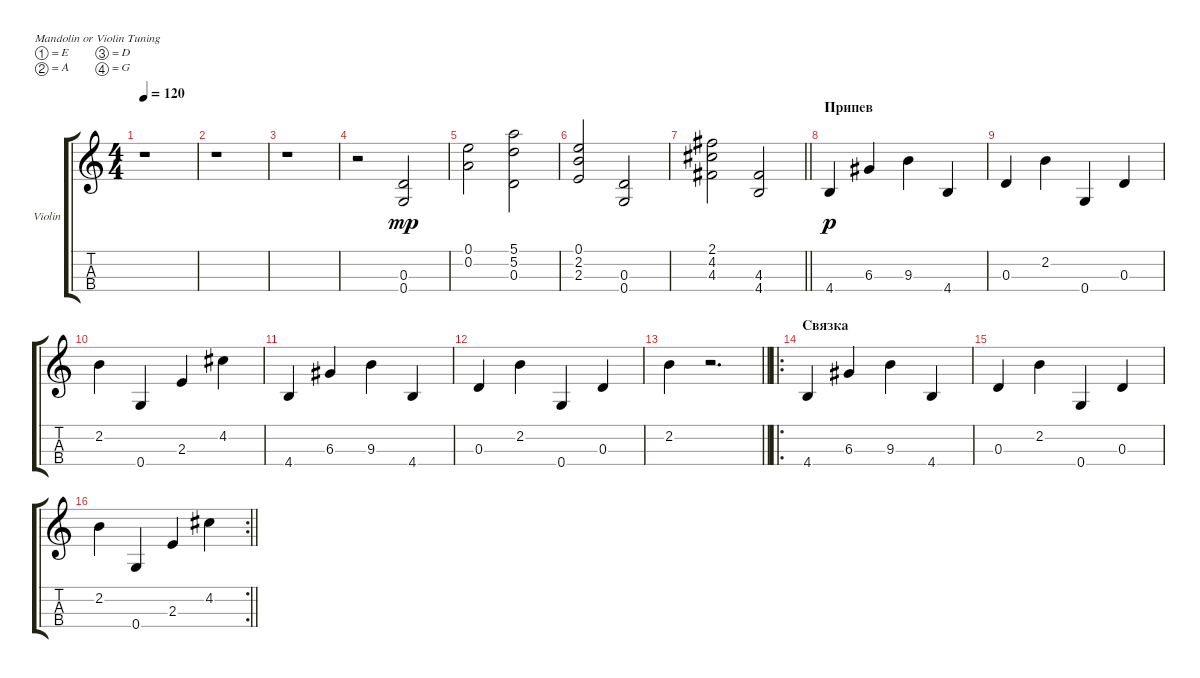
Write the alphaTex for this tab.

\bracketExtendMode groupsimilarinstruments
\firstSystemTrackNameOrientation horizontal
\otherSystemsTrackNameOrientation horizontal
\track ("Violin" "Violin") {instrument violin}
\staff {score tabs}
\tuning (E5 A4 D4 G3)
\ts (4 4)
\tempo 120
\clef g2
\ks c
r.1{dy p} |
r.1 |
r.1 |
r.2 (0.3 0.4).2{dy mp} |
(0.1 0.2).2 (5.1 5.2 0.3).2 |
(0.1 2.2 2.3).2 (0.3 0.4).2 |
\barLineRight lightlight
(2.1 4.2 4.3).2 (4.3 4.4).2 |
\section ("" "Припев")
4.4.4{dy p} 6.3.4 9.3.4 4.4.4 |
0.3.4 2.2.4 0.4.4 0.3.4 |
2.2.4 0.4.4 2.3.4 4.2.4 |
4.4.4 6.3.4 9.3.4 4.4.4 |
0.3.4 2.2.4 0.4.4 0.3.4 |
\barLineRight lightlight
2.2.4 r.2{d} |
\ro
\section ("" "Связка")
4.4.4 6.3.4 9.3.4 4.4.4 |
0.3.4 2.2.4 0.4.4 0.3.4 |
\rc 2
\barLineRight lightlight
2.2.4 0.4.4 2.3.4 4.2.4
